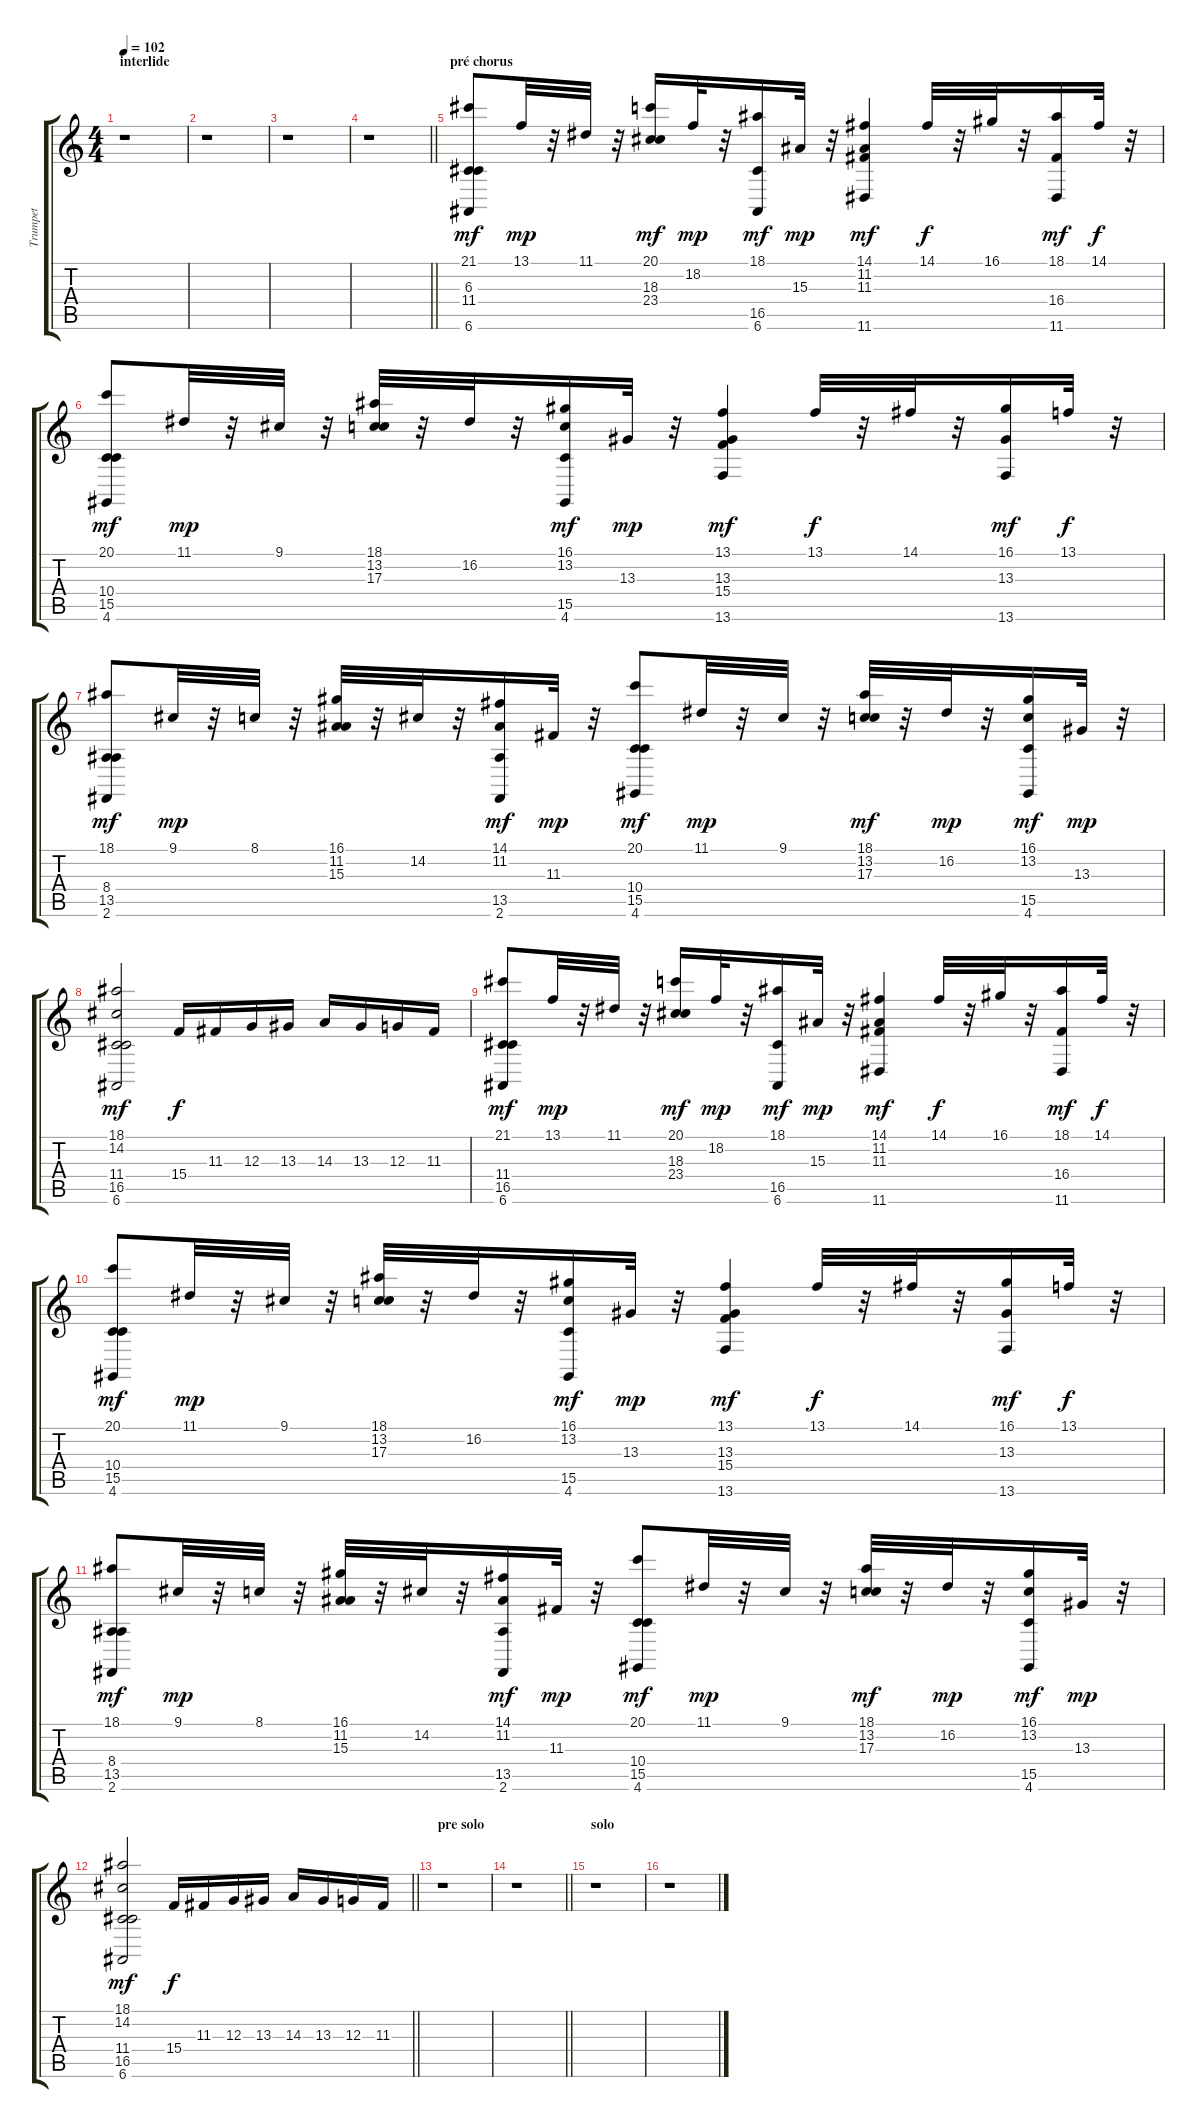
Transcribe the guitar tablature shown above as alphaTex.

\track ("Trumpet" "Trumpet") {instrument trumpet}
\staff {score tabs}
\tuning (E4 B3 G3 D3 A2 E2) {hide}
\ts (4 4)
\section ("" "interlide")
\tempo 102
\clef g2
\ks c
r.1{dy f} |
r.1 |
r.1 |
\barLineRight lightlight
r.1 |
\section ("" "pré chorus")
(21.1 6.3 11.4 6.6).8{dy mf} 13.1.32{dy mp} r.32 11.1.32 r.32 (20.1 18.3 23.4).16{dy mf} 18.2.32{dy mp} r.32 (18.1 16.5 6.6).16{dy mf} 15.3.32{dy mp} r.32 (14.1 11.2 11.3 11.6).4{dy mf} 14.1.32{dy f} r.32 16.1.32 r.32 (18.1 16.4 11.6).16{dy mf} 14.1.32{dy f} r.32 |
(20.1 10.4 15.5 4.6).8{dy mf} 11.1.32{dy mp} r.32 9.1.32 r.32 (18.1 13.2 17.3).32 r.32 16.2.32 r.32 (16.1 13.2 15.5 4.6).16{dy mf} 13.3.32{dy mp} r.32 (13.1 13.3 15.4 13.6).4{dy mf} 13.1.32{dy f} r.32 14.1.32 r.32 (16.1 13.3 13.6).16{dy mf} 13.1.32{dy f} r.32 |
(18.1 8.4 13.5 2.6).8{dy mf} 9.1.32{dy mp} r.32 8.1.32 r.32 (16.1 11.2 15.3).32 r.32 14.2.32 r.32 (14.1 11.2 13.5 2.6).16{dy mf} 11.3.32{dy mp} r.32 (20.1 10.4 15.5 4.6).8{dy mf} 11.1.32{dy mp} r.32 9.1.32 r.32 (18.1 13.2 17.3).32{dy mf} r.32 16.2.32{dy mp} r.32 (16.1 13.2 15.5 4.6).16{dy mf} 13.3.32{dy mp} r.32 |
(18.1 14.2 11.4 16.5 6.6).2{dy mf} 15.4.16{dy f} 11.3.16 12.3.16 13.3.16 14.3.16 13.3.16 12.3.16 11.3.16 |
(21.1 11.4 16.5 6.6).8{dy mf} 13.1.32{dy mp} r.32 11.1.32 r.32 (20.1 18.3 23.4).16{dy mf} 18.2.32{dy mp} r.32 (18.1 16.5 6.6).16{dy mf} 15.3.32{dy mp} r.32 (14.1 11.2 11.3 11.6).4{dy mf} 14.1.32{dy f} r.32 16.1.32 r.32 (18.1 16.4 11.6).16{dy mf} 14.1.32{dy f} r.32 |
(20.1 10.4 15.5 4.6).8{dy mf} 11.1.32{dy mp} r.32 9.1.32 r.32 (18.1 13.2 17.3).32 r.32 16.2.32 r.32 (16.1 13.2 15.5 4.6).16{dy mf} 13.3.32{dy mp} r.32 (13.1 13.3 15.4 13.6).4{dy mf} 13.1.32{dy f} r.32 14.1.32 r.32 (16.1 13.3 13.6).16{dy mf} 13.1.32{dy f} r.32 |
(18.1 8.4 13.5 2.6).8{dy mf} 9.1.32{dy mp} r.32 8.1.32 r.32 (16.1 11.2 15.3).32 r.32 14.2.32 r.32 (14.1 11.2 13.5 2.6).16{dy mf} 11.3.32{dy mp} r.32 (20.1 10.4 15.5 4.6).8{dy mf} 11.1.32{dy mp} r.32 9.1.32 r.32 (18.1 13.2 17.3).32{dy mf} r.32 16.2.32{dy mp} r.32 (16.1 13.2 15.5 4.6).16{dy mf} 13.3.32{dy mp} r.32 |
\barLineRight lightlight
(18.1 14.2 11.4 16.5 6.6).2{dy mf} 15.4.16{dy f} 11.3.16 12.3.16 13.3.16 14.3.16 13.3.16 12.3.16 11.3.16 |
\section ("" "pre solo")
r.1 |
\barLineRight lightlight
r.1 |
\section ("" "solo")
r.1 |
r.1
